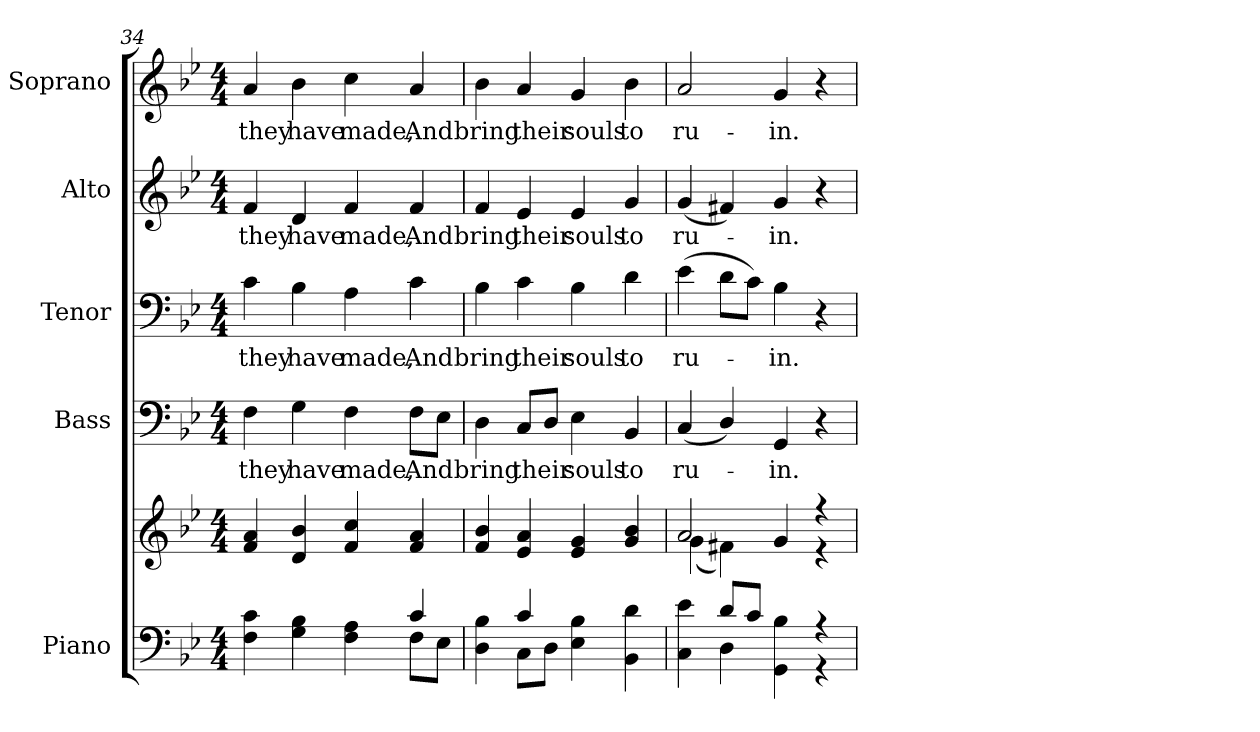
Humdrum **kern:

**kern	**kern	**kern	**text	**kern	**text	**kern	**text	**kern	**text
*part5	*part5	*part4	*part4	*part3	*part3	*part2	*part2	*part1	*part1
*staff6	*staff5	*staff4	*staff4	*staff3	*staff3	*staff2	*staff2	*staff1	*staff1
*I"Piano	*	*I"Bass	*	*I"Tenor	*	*I"Alto	*	*I"Soprano	*
*I'Pno.	*	*I'B.	*	*I'T.	*	*I'A.	*	*I'S.	*
*clefF4	*clefG2	*clefF4	*	*clefF4	*	*clefG2	*	*clefG2	*
*k[b-e-]	*k[b-e-]	*k[b-e-]	*	*k[b-e-]	*	*k[b-e-]	*	*k[b-e-]	*
*B-:	*B-:	*B-:	*	*B-:	*	*B-:	*	*B-:	*
*M4/4	*M4/4	*M4/4	*	*M4/4	*	*M4/4	*	*M4/4	*
=34	=34	=34	=34	=34	=34	=34	=34	=34	=34
*^	*	*	*	*	*	*	*	*	*
!	!	!	!	!LO:LY:b:color=#000000	!	!	!	!	!	!
!	!	!	!	!	!	!LO:LY:b:color=#000000	!	!	!	!
!	!	!	!	!	!	!	!	!LO:LY:b:color=#000000	!	!
!	!	!	!	!	!	!	!	!	!	!LO:LY:b:color=#000000
4Fi\ 4ci	2ryy	4fi/ 4ai	4Fi\	they	4ci\	they	4fi/	they	4ai/	they
!	!	!	!	!LO:LY:b:color=#000000	!	!	!	!	!	!
!	!	!	!	!	!	!LO:LY:b:color=#000000	!	!	!	!
!	!	!	!	!	!	!	!	!LO:LY:b:color=#000000	!	!
!	!	!	!	!	!	!	!	!	!	!LO:LY:b:color=#000000
4Gi\ 4B-i	.	4di/ 4b-i	4Gi\	have	4B-i\	have	4di/	have	4b-i\	have
!	!	!	!	!LO:LY:b:color=#000000	!	!	!	!	!	!
!	!	!	!	!	!	!LO:LY:b:color=#000000	!	!	!	!
!	!	!	!	!	!	!	!	!LO:LY:b:color=#000000	!	!
!	!	!	!	!	!	!	!	!	!	!LO:LY:b:color=#000000
4Fi\ 4Ai	4ryy	4fi/ 4cci	4Fi\	made,	4Ai\	made,	4fi/	made,	4cci\	made,
!	!	!	!	!LO:LY:b:color=#000000	!	!	!	!	!	!
!	!	!	!	!	!	!LO:LY:b:color=#000000	!	!	!	!
!	!	!	!	!	!	!	!	!LO:LY:b:color=#000000	!	!
!	!	!	!	!	!	!	!	!	!	!LO:LY:b:color=#000000
4ci/	8Fi\L	4fi/ 4ai	8Fi\L	And	4ci\	And	4fi/	And	4ai/	And
.	8E-i\J	.	8E-i\J	.	.	.	.	.	.	.
=35	=35	=35	=35	=35	=35	=35	=35	=35	=35	=35
!	!	!	!	!LO:LY:b:color=#000000	!	!	!	!	!	!
!	!	!	!	!	!	!LO:LY:b:color=#000000	!	!	!	!
!	!	!	!	!	!	!	!	!LO:LY:b:color=#000000	!	!
!	!	!	!	!	!	!	!	!	!	!LO:LY:b:color=#000000
4Di\ 4B-i	4ryy	4fi/ 4b-i	4Di\	bring	4B-i\	bring	4fi/	bring	4b-i\	bring
!	!	!	!	!LO:LY:b:color=#000000	!	!	!	!	!	!
!	!	!	!	!	!	!LO:LY:b:color=#000000	!	!	!	!
!	!	!	!	!	!	!	!	!LO:LY:b:color=#000000	!	!
!	!	!	!	!	!	!	!	!	!	!LO:LY:b:color=#000000
4ci/	8Ci\L	4e-i/ 4ai	8Ci/L	their	4ci\	their	4e-i/	their	4ai/	their
.	8Di\J	.	8Di/J	.	.	.	.	.	.	.
!	!	!	!	!LO:LY:b:color=#000000	!	!	!	!	!	!
!	!	!	!	!	!	!LO:LY:b:color=#000000	!	!	!	!
!	!	!	!	!	!	!	!	!LO:LY:b:color=#000000	!	!
!	!	!	!	!	!	!	!	!	!	!LO:LY:b:color=#000000
4E-i\ 4B-i	2ryy	4e-i/ 4gi	4E-i\	souls	4B-i\	souls	4e-i/	souls	4gi/	souls
!	!	!	!	!LO:LY:b:color=#000000	!	!	!	!	!	!
!	!	!	!	!	!	!LO:LY:b:color=#000000	!	!	!	!
!	!	!	!	!	!	!	!	!LO:LY:b:color=#000000	!	!
!	!	!	!	!	!	!	!	!	!	!LO:LY:b:color=#000000
4BB-i\ 4di	.	4gi/ 4b-i	4BB-i/	to	4di\	to	4gi/	to	4b-i\	to
=36	=36	=36	=36	=36	=36	=36	=36	=36	=36	=36
*	*	*^	*	*	*	*	*	*	*	*
!	!	!	!	!	!LO:LY:b:color=#000000	!	!	!	!	!	!
!	!	!	!	!	!	!	!LO:LY:b:color=#000000	!	!	!	!
!	!	!	!	!	!	!	!	!	!LO:LY:b:color=#000000	!	!
!	!	!	!	!	!	!	!	!	!	!	!LO:LY:b:color=#000000
4Ci\ 4e-i	4ryy	2ai/	(4gi\	(4Ci/	ru-	(4e-i\	ru-	(4gi/	ru-	2ai/	ru-
8di/L	4Di\	.	4f#Xi\)	4Di/)	.	8di\L	.	4f#Xi/)	.	.	.
8ci/J	.	.	.	.	.	8ci\J)	.	.	.	.	.
!	!	!	!	!	!LO:LY:b:color=#000000	!	!	!	!	!	!
!	!	!	!	!	!	!	!LO:LY:b:color=#000000	!	!	!	!
!	!	!	!	!	!	!	!	!	!LO:LY:b:color=#000000	!	!
!	!	!	!	!	!	!	!	!	!	!	!LO:LY:b:color=#000000
4GGi\ 4B-i	4ryy	4gi/	4ryy	4GGi/	-in.	4B-i\	-in.	4gi/	-in.	4gi/	-in.
4r	4r	4r	4r	4r	.	4r	.	4r	.	4r	.
*v	*v	*	*	*	*	*	*	*	*	*	*
*	*v	*v	*	*	*	*	*	*	*	*
=	=	=	=	=	=	=	=	=	=
*-	*-	*-	*-	*-	*-	*-	*-	*-	*-
